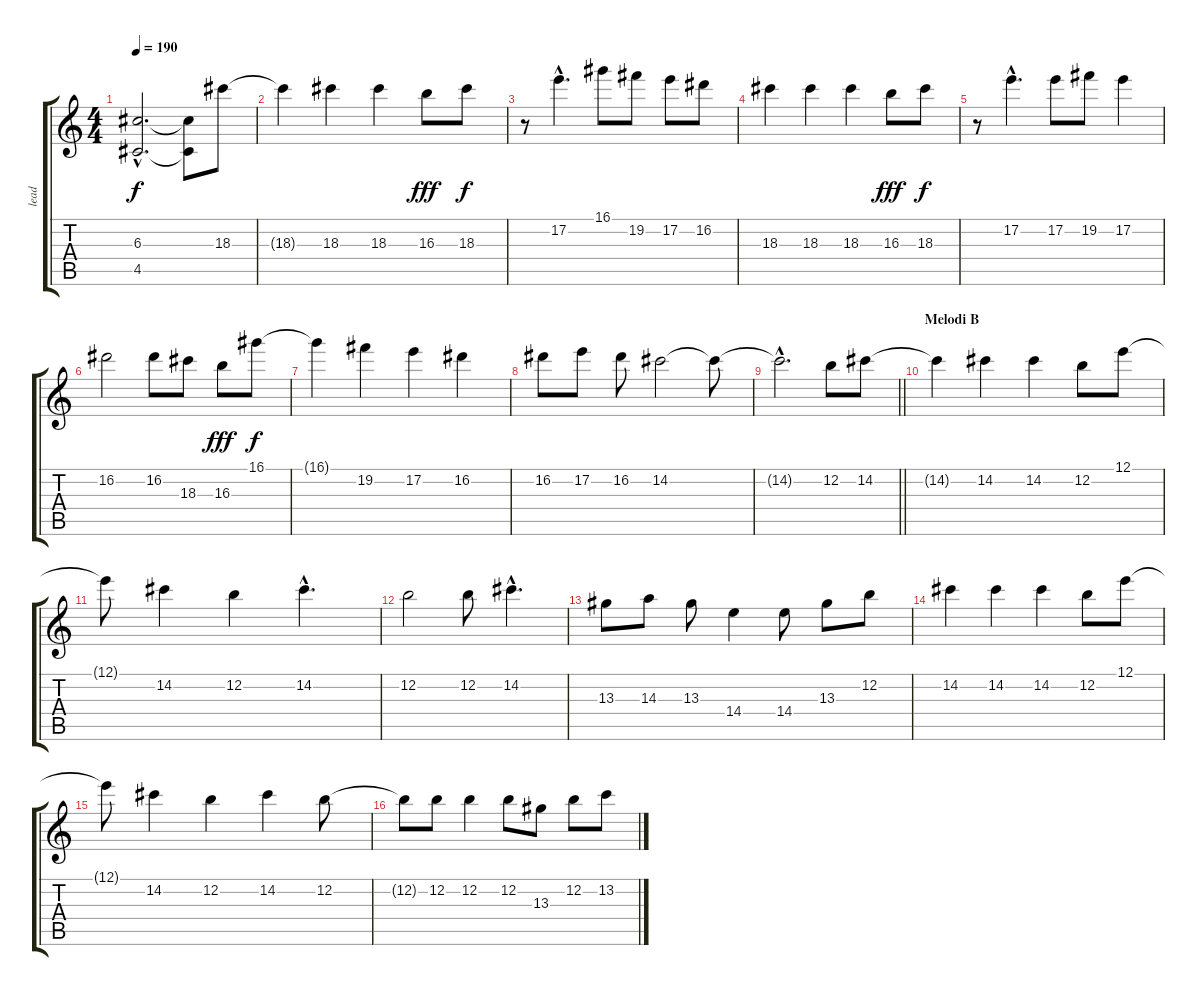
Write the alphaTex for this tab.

\track ("lead" "lead") {instrument distortionguitar}
\staff {score tabs}
\tuning (E4 B3 G3 D3 A2 E2) {hide}
\ts (4 4)
\tempo 190
\clef g2
\ks c
(6.3{hac t} 4.5{hac t}).2{d dy f} (6.3{t} 4.5{t}).8 18.3.8 |
18.3{t}.4 18.3.4 18.3.4 16.3.8{dy fff} 18.3.8{dy f} |
r.8 17.2{hac}.4{d} 16.1.8 19.2.8 17.2.8 16.2.8 |
18.3.4 18.3.4 18.3.4 16.3.8{dy fff} 18.3.8{dy f} |
r.8 17.2{hac}.4{d} 17.2.8 19.2.8 17.2.4 |
16.2.2 16.2.8 18.3.8 16.3.8{dy fff} 16.1.8{dy f} |
16.1{t}.4 19.2.4 17.2.4 16.2.4 |
16.2.8 17.2.8 16.2.8 14.2.2 14.2{t}.8 |
\barLineRight lightlight
14.2{hac t}.2{d} 12.2.8 14.2.8 |
\section ("" "Melodi B")
14.2{t}.4 14.2.4 14.2.4 12.2.8 12.1.8 |
12.1{t}.8 14.2.4 12.2.4 14.2{hac}.4{d} |
12.2.2 12.2.8 14.2{hac}.4{d} |
13.3.8 14.3.8 13.3.8 14.4.4 14.4.8 13.3.8 12.2.8 |
14.2.4 14.2.4 14.2.4 12.2.8 12.1.8 |
12.1{t}.8 14.2.4 12.2.4 14.2.4 12.2.8 |
12.2{t}.8 12.2.8 12.2.4 12.2.8 13.3.8 12.2.8 13.2.8
